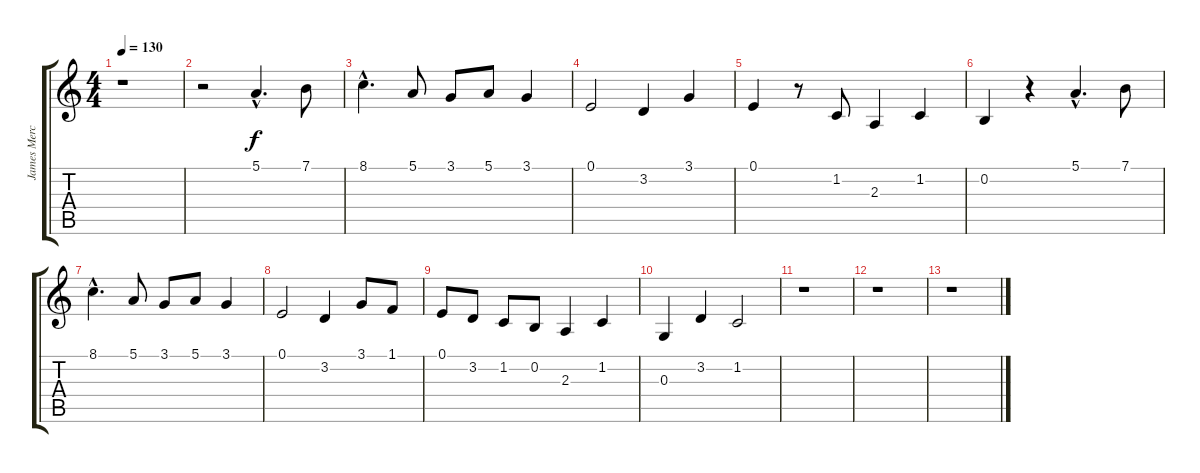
\track ("James Mercer" "James Merc") {instrument synthvoice}
\staff {score tabs}
\tuning (E4 B3 G3 D3 A2 E2) {hide}
\ts (4 4)
\tempo 130
\clef g2
\ks c
r.1{dy f} |
r.2 5.1{hac}.4{d} 7.1.8 |
8.1{hac}.4{d} 5.1.8 3.1.8 5.1.8 3.1.4 |
0.1.2 3.2.4 3.1.4 |
0.1.4 r.8 1.2.8 2.3.4 1.2.4 |
0.2.4 r.4 5.1{hac}.4{d} 7.1.8 |
8.1{hac}.4{d} 5.1.8 3.1.8 5.1.8 3.1.4 |
0.1.2 3.2.4 3.1.8 1.1.8 |
0.1.8 3.2.8 1.2.8 0.2.8 2.3.4 1.2.4 |
0.3.4 3.2.4 1.2.2 |
r.1 |
r.1 |
r.1
